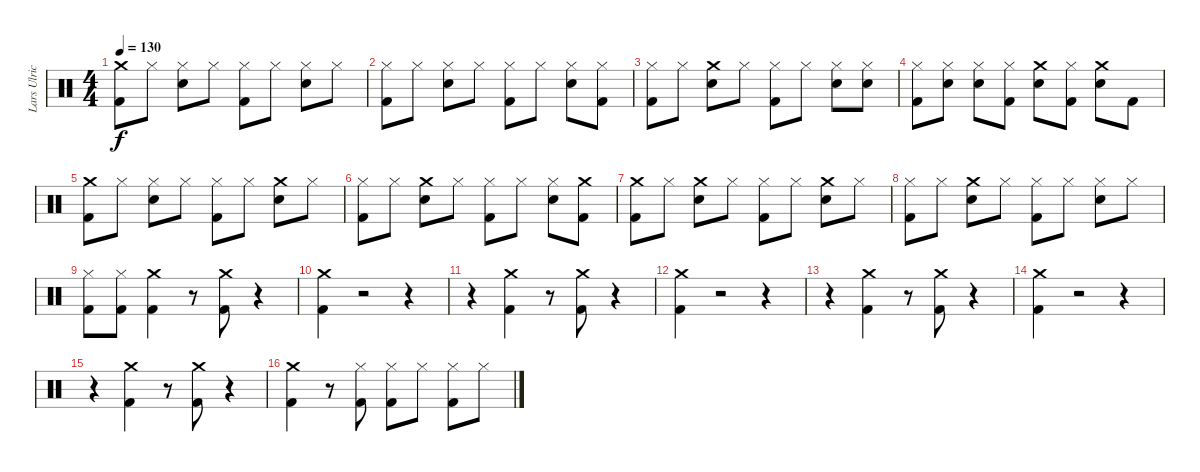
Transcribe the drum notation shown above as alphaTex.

\track ("Lars Ulrich" "Lars Ulric") {instrument percussion}
\staff {score}
\articulation defaults
\ts (4 4)
\tempo 130
\clef neutral
\ks c
("Crash medium (hit)" "Kick (hit) 2").8{dy f} "Hi-Hat (closed)".8 ("Snare (hit) 2" "Hi-Hat (closed)").8 "Hi-Hat (closed)".8 ("Kick (hit) 2" "Hi-Hat (closed)").8 "Hi-Hat (closed)".8 ("Snare (hit) 2" "Hi-Hat (closed)").8 "Hi-Hat (closed)".8 |
("Kick (hit) 2" "Hi-Hat (closed)").8 "Hi-Hat (closed)".8 ("Snare (hit) 2" "Hi-Hat (closed)").8 "Hi-Hat (closed)".8 ("Kick (hit) 2" "Hi-Hat (closed)").8 "Hi-Hat (closed)".8 ("Snare (hit) 2" "Hi-Hat (closed)").8 ("Kick (hit) 2" "Hi-Hat (closed)").8 |
("Kick (hit) 2" "Hi-Hat (closed)").8 "Hi-Hat (closed)".8 ("Crash medium (hit)" "Snare (hit) 2").8 "Hi-Hat (closed)".8 ("Kick (hit) 2" "Hi-Hat (closed)").8 "Hi-Hat (closed)".8 ("Snare (hit) 2" "Hi-Hat (closed)").8 ("Snare (hit) 2" "Hi-Hat (closed)").8 |
("Kick (hit) 2" "Hi-Hat (closed)").8 ("Snare (hit) 2" "Hi-Hat (closed)").8 ("Snare (hit) 2" "Hi-Hat (closed)").8 ("Kick (hit) 2" "Hi-Hat (closed)").8 ("Crash medium (hit)" "Snare (hit) 2").8 ("Kick (hit) 2" "Hi-Hat (closed)").8 ("Crash medium (hit)" "Snare (hit) 2").8 "Kick (hit) 2".8 |
("Crash medium (hit)" "Kick (hit) 2").8 "Hi-Hat (closed)".8 ("Snare (hit) 2" "Hi-Hat (closed)").8 "Hi-Hat (closed)".8 ("Kick (hit) 2" "Hi-Hat (closed)").8 "Hi-Hat (closed)".8 ("Crash medium (hit)" "Snare (hit) 2").8 "Hi-Hat (closed)".8 |
("Kick (hit) 2" "Hi-Hat (closed)").8 "Hi-Hat (closed)".8 ("Crash medium (hit)" "Snare (hit) 2").8 "Hi-Hat (closed)".8 ("Kick (hit) 2" "Hi-Hat (closed)").8 "Hi-Hat (closed)".8 ("Snare (hit) 2" "Hi-Hat (closed)").8 ("Crash medium (hit)" "Kick (hit) 2").8 |
("Crash medium (hit)" "Kick (hit) 2").8 "Hi-Hat (closed)".8 ("Crash medium (hit)" "Snare (hit) 2").8 "Hi-Hat (closed)".8 ("Kick (hit) 2" "Hi-Hat (closed)").8 "Hi-Hat (closed)".8 ("Crash medium (hit)" "Snare (hit) 2").8 "Hi-Hat (closed)".8 |
("Hi-Hat (closed)" "Kick (hit) 2").8 "Hi-Hat (closed)".8 ("Crash medium (hit)" "Snare (hit) 2").8 "Hi-Hat (closed)".8 ("Hi-Hat (closed)" "Kick (hit) 2").8 "Hi-Hat (closed)".8 ("Snare (hit) 2" "Hi-Hat (closed)").8 "Hi-Hat (closed)".8 |
("Kick (hit) 2" "Hi-Hat (closed)").8{volume 9} ("Kick (hit) 2" "Hi-Hat (closed)").8 ("Kick (hit) 2" "Crash medium (hit)").4 r.8 ("Kick (hit) 2" "Crash medium (hit)").8 r.4 |
("Crash medium (hit)" "Kick (hit) 2").4 r.2 r.4 |
r.4 ("Kick (hit) 2" "Crash medium (hit)").4 r.8 ("Kick (hit) 2" "Crash medium (hit)").8 r.4 |
("Crash medium (hit)" "Kick (hit) 2").4 r.2 r.4 |
r.4 ("Kick (hit) 2" "Crash medium (hit)").4 r.8 ("Kick (hit) 2" "Crash medium (hit)").8 r.4 |
("Kick (hit) 2" "Crash medium (hit)").4 r.2 r.4 |
r.4 ("Kick (hit) 2" "Crash medium (hit)").4 r.8 ("Kick (hit) 2" "Crash medium (hit)").8 r.4 |
("Crash medium (hit)" "Kick (hit) 2").4 r.8 ("Hi-Hat (closed)" "Kick (hit) 2").8 ("Hi-Hat (closed)" "Kick (hit) 2").8 "Hi-Hat (closed)".8 ("Hi-Hat (closed)" "Kick (hit) 2").8 "Hi-Hat (closed)".8
